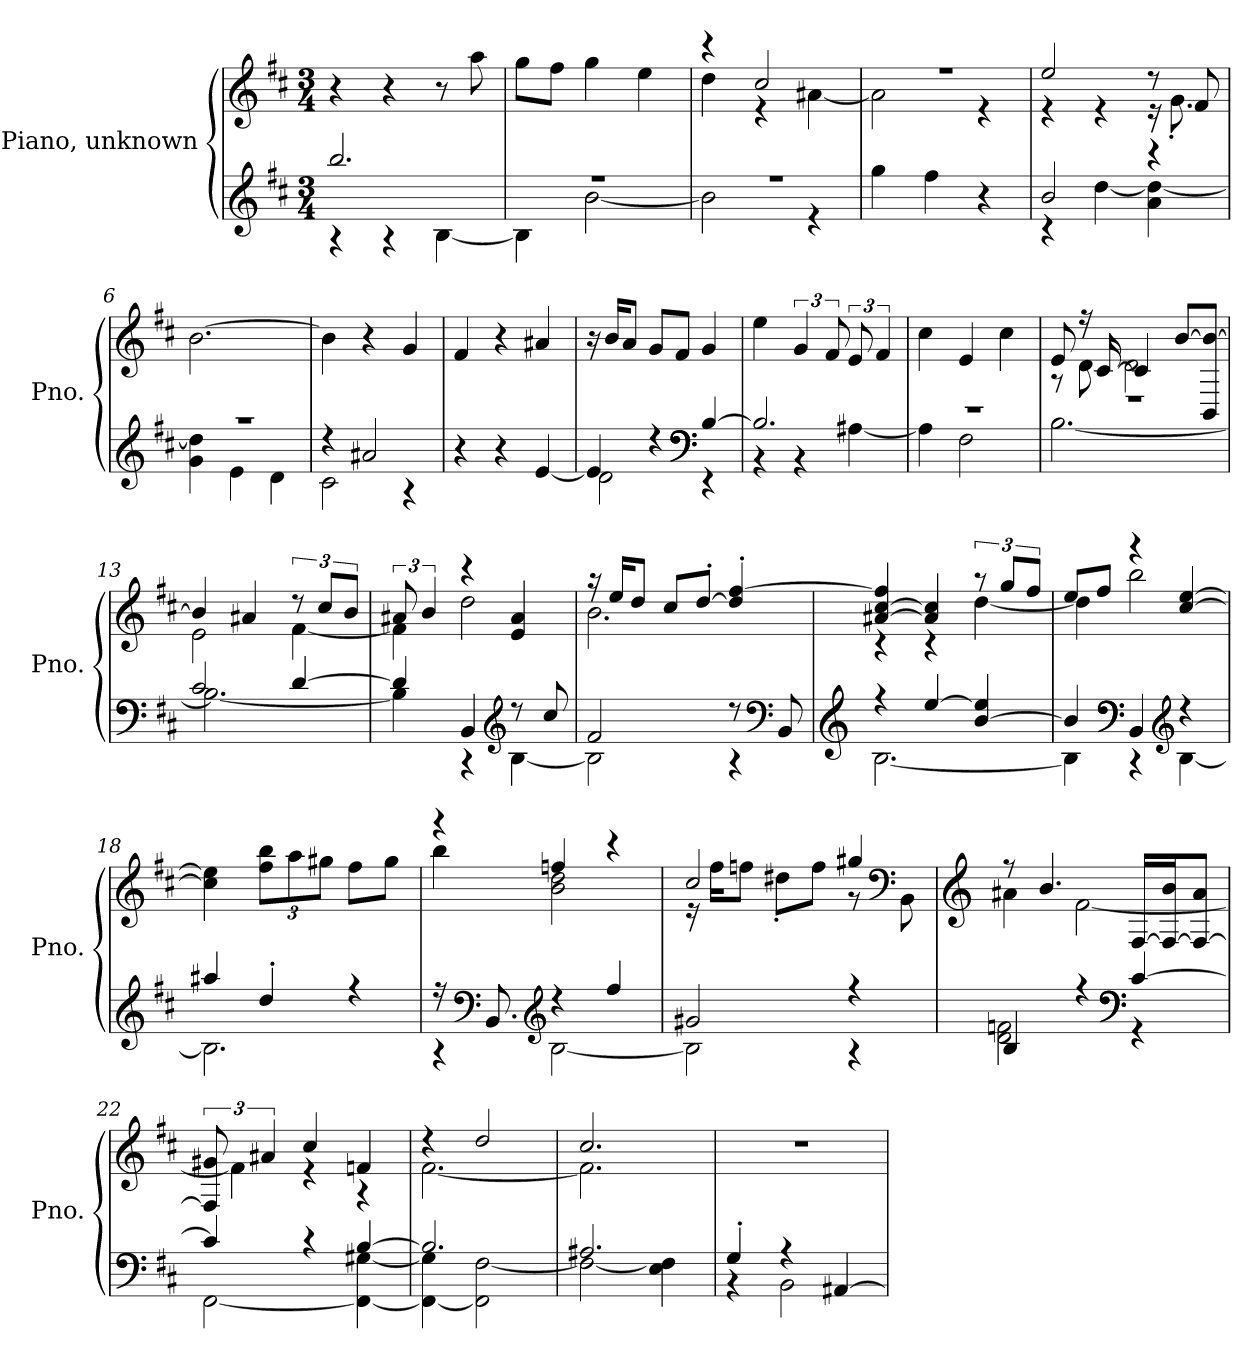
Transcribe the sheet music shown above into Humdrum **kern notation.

**kern	**kern
*part1	*part1
*staff2	*staff1
*I"Piano, unknown	*
*I'Pno.	*
*clefG2	*clefG2
*k[f#c#]	*k[f#c#]
*M3/4	*M3/4
*MM165	*MM165
=1	=1
*^	*
2.bb/	4r	4r
.	4r	4r
.	[4B\	8r
.	.	8aa\
=2	=2	=2
2.r	4B\]	8gg\L
.	.	8ff#\J
.	[2b\	4gg\
.	.	4ee\
=3	=3	=3
*	*	*^
2.r	2b\]	4r	4dd\
.	.	2cc#/	4r
.	4r	.	[4a#X\
*v	*v	*	*
=4	=4	=4
4gg\	2.r	2a#\]
4ff#\	.	.
4r	.	4r
=5	=5	=5
*^	*	*
2b/	4r	2ee/	4r
.	[4dd\	.	4r
4r	4a\ 4dd\_	8r	16r
.	.	.	8.g'\
.	.	8f#/	.
*	*	*v	*v
=6	=6	=6
2.r	4g\ 4dd\]	[2.b\
.	4e\	.
.	4d\	.
=7	=7	=7
4r	2c#\	4b\]
2a#X/	.	4r
.	4r	4g/
*v	*v	*
=8	=8
4r	4f#/
4r	4r
[4e/	4a#X/
!!LO:LB:g=z
=9	=9
*^	*
4e/]	2d\	16r
.	.	16b/KL
.	.	8a/J
4r	.	8g/L
.	.	8f#/J
*clefF4	*	*
[4B/	4r	4g/
=10	=10	=10
2.B/]	4r	4ee\
.	4r	6g/
.	.	12f#/
.	[4A#X\	12e/
.	.	6f#/
=11	=11	=11
2.r	4A#\]	4cc#\
.	2F#\	4e/
.	.	4cc#\
=12	=12	=12
*	*	*^
2.r	[2.B\	8e/	8r
.	.	16r	8d\
.	.	[16c#/	.
.	.	4c#/]	2d\
.	.	[8b/L	.
.	.	8BB/ 8b/_J	.
=13	=13	=13	=13
2c#/	2.B\_	4b/]	2e\
.	.	4a#X/	.
[4d/	.	12r	[4f#\
.	.	12cc#/L	.
.	.	12b/J	.
!!LO:LB:g=z	!!
=14	=14	=14	=14
4d/]	4B\]	12a#X/	4f#\]
.	.	6b/	.
4BB/	4r	4r	2dd\
*clefG2	*	*	*
8r	[4B\	4e/ 4a#/	.
8cc#/	.	.	.
=15	=15	=15	=15
2f#/	2B\]	16r	2.b\
.	.	16ee/KL	.
.	.	8dd/J	.
.	.	8cc#/L	.
.	.	[8dd'/J	.
8r	4r	4dd/]' [4ff#/'	.
*clefF4	*	*	*
8BB/	.	.	.
=16	=16	=16	=16
*clefG2	*	*	*
4r	[2.B\	[4a#X/ [4cc#/ 4ff#/]	4r
[4ee/	.	4a#/] 4cc#/]	4r
[4b/ 4ee/]	.	12r	[4dd\
.	.	12gg/L	.
.	.	12ff#/J	.
=17	=17	=17	=17
4b/]	4B\]	8ee/L	4dd\]
.	.	8ff#/J	.
*clefF4	*	*	*
4BB/	4r	4r	2bb\
*clefG2	*	*	*
4r	[4B\	[4cc#/ [4ee/	.
*	*	*v	*v
!!LO:LB:g=z
=18	=18	=18
4aa#X/	2.B\]	4cc#\] 4ee\]
*	*	*Xbrackettup
4dd'/	.	12ff#\ 12bb\L
.	.	12aa\
.	.	12gg#X\J
4r	.	8ff#\L
.	.	8gg#\J
=19	=19	=19
*	*	*^
16r	4r	4r	4bb\
*clefF4	*	*	*
8.BB/	.	.	.
*clefG2	*	*	*
4r	[2B\	4ffn/	2b\ 2dd\
4ff#/	.	4r	.
=20	=20	=20	=20
2g#X/	2B\]	2cc#/	16r
.	.	.	16ff#\KL
.	.	.	8ffn\J
.	.	.	8dd#X'\L
.	.	.	8ff\J
4r	4r	4gg#X/	8r
*	*	*clefF4	*
.	.	.	8BB\
=21	=21	=21	=21
*	*	*clefG2	*
4B/	2d\ 2fn\	8r	4a#X\
.	.	4.b/	.
4r	.	.	[2f#\
*clefF4	*	*	*
[4c#/	4r	[16F#/LL	.
.	.	16F#/_ 16b/J	.
.	.	8F#/_ 8a#/J	.
!!LO:LB:g=z	!!
=22	=22	=22	=22
*	*	*brackettup	*
4c#/]	[2FF#\	12F#/] 12g#X/	4f#\]
.	.	6a#X/	.
4r	.	4cc#/	4r
[4B/	4FF#\_ [4G#X\	4fn/	4r
=23	=23	=23	=23
2.B/]	4FF#\_ 4G#\]	4r	[2.f#\
.	2FF#\] [2F#\	2dd/	.
=24	=24	=24	=24
2.A#X/	2F#\_	2.cc#/	2.f#\]
.	4E\ 4F#\]	.	.
*	*	*v	*v
=25	=25	=25
4G'/	4r	2.r
4r	2BB\	.
[4AA#X/	.	.
*v	*v	*
=	=
*-	*-
